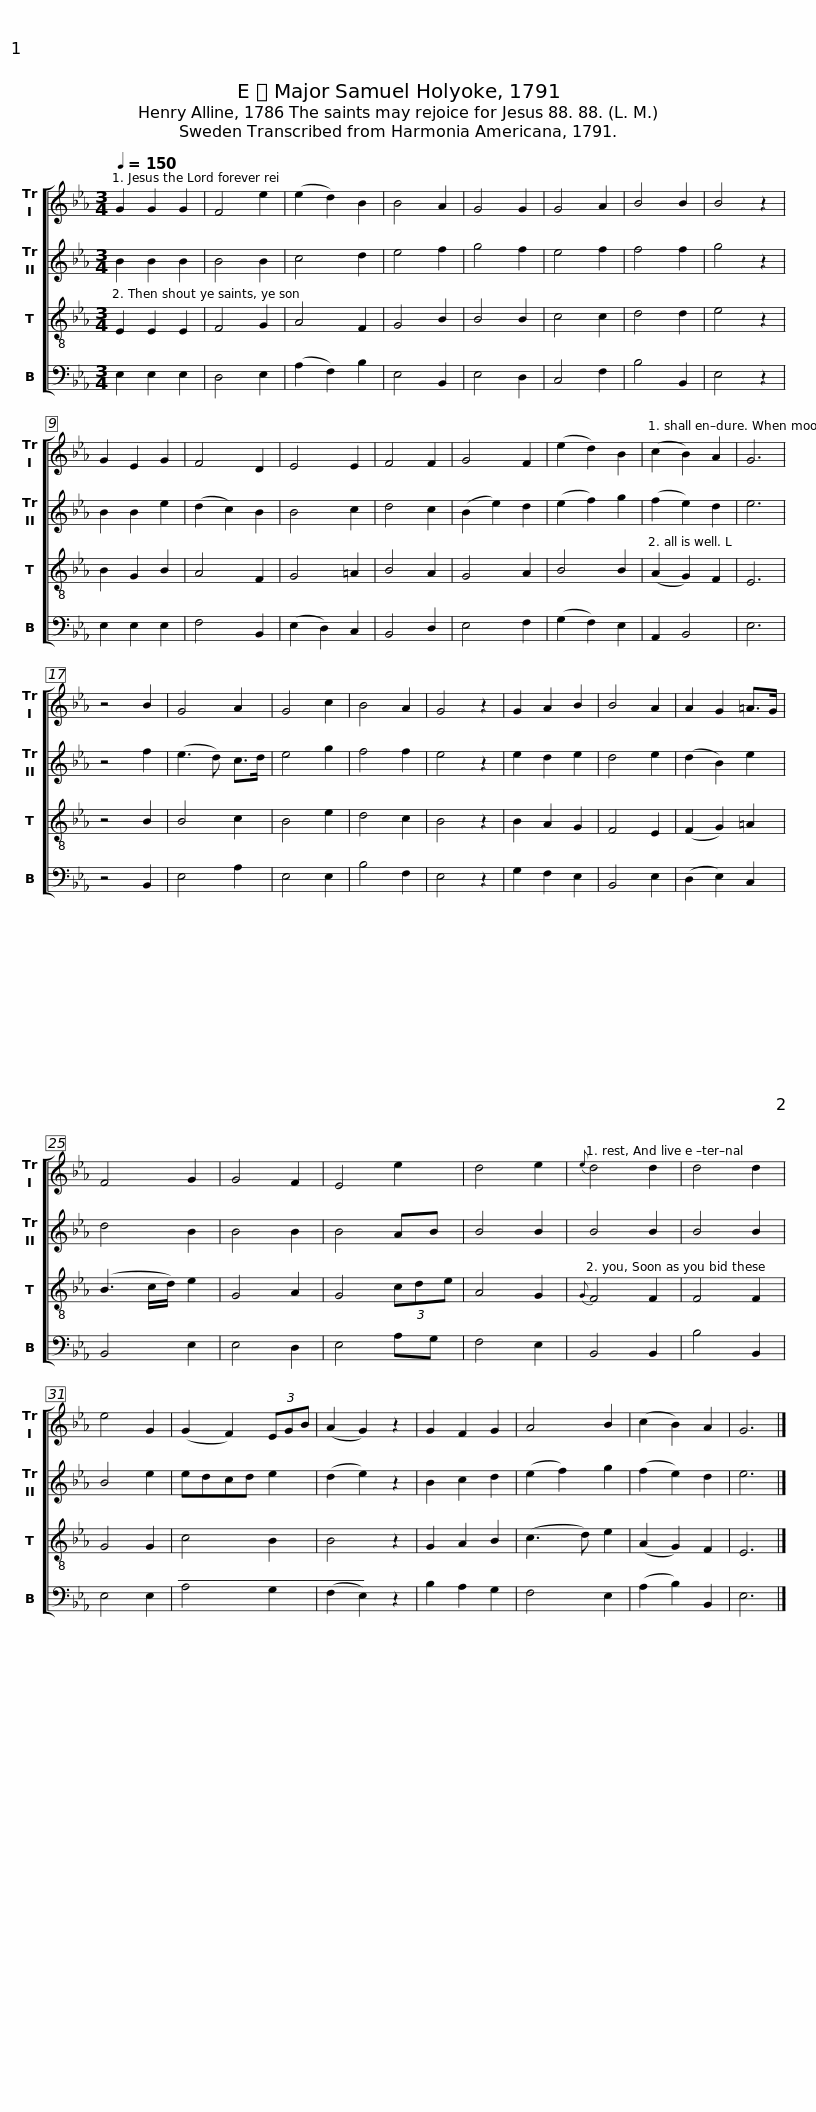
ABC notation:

X:1
%%score [ 1 2 3 4 ]
L:1/8
Q:1/4=150
M:3/4
I:linebreak $
K:Eb
V:1 treble
V:2 treble
V:3 treble-8
V:4 bass
V:1
 G2 G2 G2 | F4 e2 | (e2 d2) B2 | B4 A2 | G4 G2 | %5
 G4 A2 | B4 B2 | B4 z2 | G2 E2 G2 | F4 D2 | %10
 E4 E2 | F4 F2 | G4 F2 | (e2 d2) B2 |$ (c2 B2) A2 | %15
 G6 | z4 B2 | G4 A2 | G4 c2 | B4 A2 | %20
 G4 z2 | G2 A2 B2 | B4 A2 | A2 G2 =A>G | F4 G2 | %25
 G4 F2 |$ E4 e2 | d4 e2 |${e} d4 d2 | d4 d2 | %30
 e4 G2 | (G2 F2) (3EGB | (A2 G2) z2 | G2 F2 G2 | A4 B2 | %35
 (c2 B2) A2 | G6 |] %37
V:2
 B2 B2 B2 | B4 B2 | c4 d2 | e4 f2 | g4 f2 | %5
 e4 f2 | f4 f2 | g4 z2 | B2 B2 e2 | (d2 c2) B2 | %10
 B4 c2 | d4 c2 | (B2 e2) d2 | (e2 f2) g2 |$ (f2 e2) d2 | %15
 e6 | z4 f2 | (e3 d) c>d | e4 g2 | f4 f2 | %20
 e4 z2 | e2 d2 e2 | d4 e2 | (d2 B2) e2 | d4 B2 | %25
 B4 B2 |$ B4 AB | B4 B2 |$ B4 B2 | B4 B2 | %30
 B4 e2 | edcd e2 | (d2 e2) z2 | B2 c2 d2 | (e2 f2) g2 | %35
 (f2 e2) d2 | e6 |] %37
V:3
 E2 E2 E2 | F4 G2 | A4 F2 | G4 B2 | B4 B2 | %5
 c4 c2 | d4 d2 | e4 z2 | B2 G2 B2 | A4 F2 | %10
 G4 =A2 | B4 A2 | G4 A2 | B4 B2 |$ (A2 G2) F2 | %15
 E6 | z4 B2 | B4 c2 | B4 e2 | d4 c2 | %20
 B4 z2 | B2 A2 G2 | F4 E2 | (F2 G2) =A2 | (B3 c/d/) e2 | %25
 G4 A2 |$ G4 (3cde | A4 G2 |${G} F4 F2 | F4 F2 | %30
 G4 G2 | c4 B2 | B4 z2 | G2 A2 B2 | (c3 d) e2 | %35
 (A2 G2) F2 | E6 |] %37
V:4
 E,2 E,2 E,2 | D,4 E,2 | (A,2 F,2) B,2 | E,4 B,,2 | E,4 D,2 | %5
 C,4 F,2 | B,4 B,,2 | E,4 z2 | E,2 E,2 E,2 | F,4 B,,2 | %10
 (E,2 D,2) C,2 | B,,4 D,2 | E,4 F,2 | (G,2 F,2) E,2 |$ A,,2 B,,4 | %15
 E,6 | z4 B,,2 | E,4 A,2 | E,4 E,2 | B,4 F,2 | %20
 E,4 z2 | G,2 F,2 E,2 | B,,4 E,2 | (D,2 E,2) C,2 | B,,4 E,2 | %25
 E,4 D,2 |$ E,4 A,G, | F,4 E,2 |$ B,,4 B,,2 | B,4 B,,2 | %30
 E,4 E,2 | A,4 G,2 | (F,2 E,2) z2 | B,2 A,2 G,2 | F,4 E,2 | %35
 (A,2 B,2) B,,2 | E,6 |] %37
